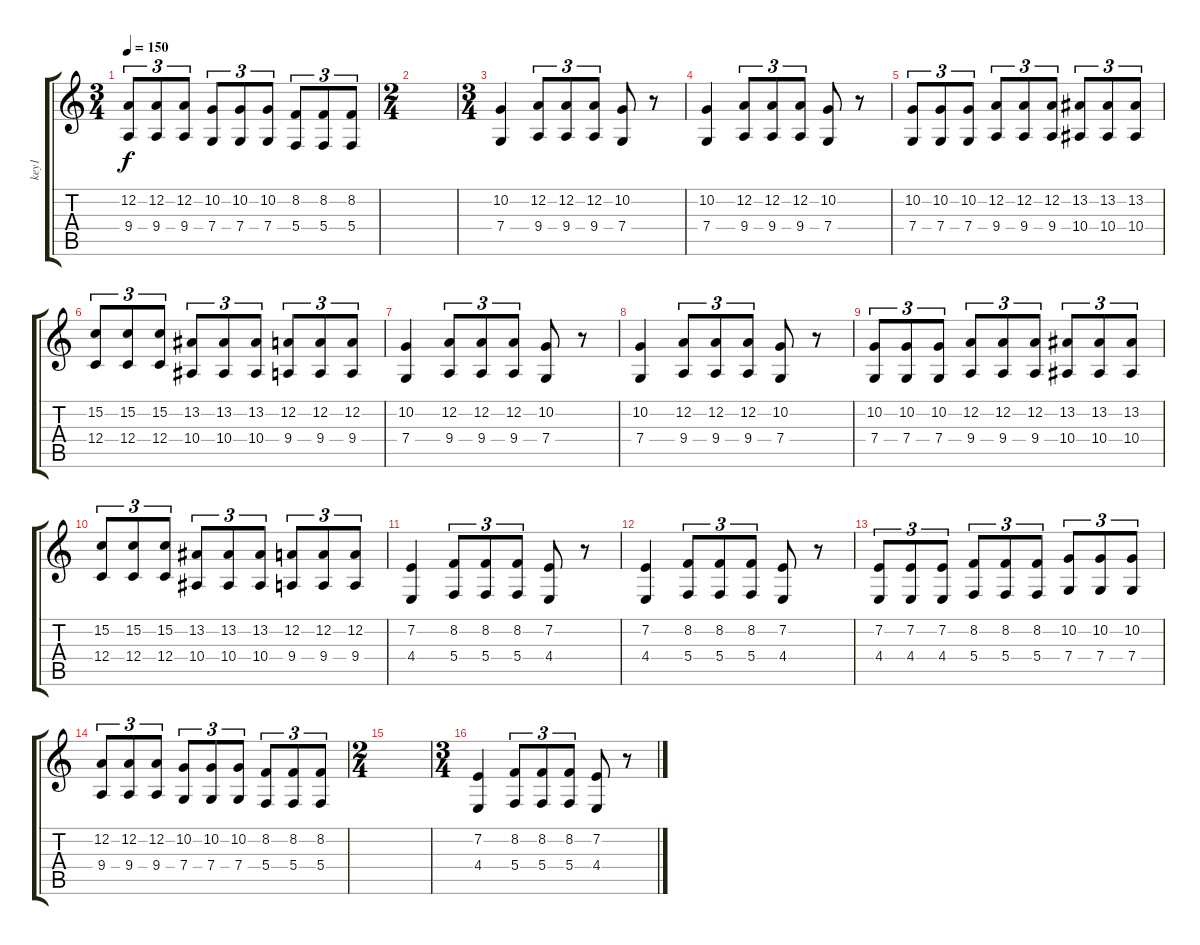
\track ("key1" "key1") {instrument pizzicatostrings}
\staff {score tabs}
\tuning (D4 A3 F3 C3 G2 D2) {hide}
\ts (3 4)
\tempo 150
\clef g2
\ks c
(12.2 9.4).8{tu (3 2) dy f} (12.2 9.4).8{tu (3 2)} (12.2 9.4).8{tu (3 2)} (10.2 7.4).8{tu (3 2)} (10.2 7.4).8{tu (3 2)} (10.2 7.4).8{tu (3 2)} (8.2 5.4).8{tu (3 2)} (8.2 5.4).8{tu (3 2)} (8.2 5.4).8{tu (3 2)} |
\ts (2 4)
|
\ts (3 4)
(10.2 7.4).4 (12.2 9.4).8{tu (3 2)} (12.2 9.4).8{tu (3 2)} (12.2 9.4).8{tu (3 2)} (10.2 7.4).8 r.8 |
(10.2 7.4).4 (12.2 9.4).8{tu (3 2)} (12.2 9.4).8{tu (3 2)} (12.2 9.4).8{tu (3 2)} (10.2 7.4).8 r.8 |
(10.2 7.4).8{tu (3 2)} (10.2 7.4).8{tu (3 2)} (10.2 7.4).8{tu (3 2)} (12.2 9.4).8{tu (3 2)} (12.2 9.4).8{tu (3 2)} (12.2 9.4).8{tu (3 2)} (13.2 10.4).8{tu (3 2)} (13.2 10.4).8{tu (3 2)} (13.2 10.4).8{tu (3 2)} |
(15.2 12.4).8{tu (3 2)} (15.2 12.4).8{tu (3 2)} (15.2 12.4).8{tu (3 2)} (13.2 10.4).8{tu (3 2)} (13.2 10.4).8{tu (3 2)} (13.2 10.4).8{tu (3 2)} (12.2 9.4).8{tu (3 2)} (12.2 9.4).8{tu (3 2)} (12.2 9.4).8{tu (3 2)} |
(10.2 7.4).4 (12.2 9.4).8{tu (3 2)} (12.2 9.4).8{tu (3 2)} (12.2 9.4).8{tu (3 2)} (10.2 7.4).8 r.8 |
(10.2 7.4).4 (12.2 9.4).8{tu (3 2)} (12.2 9.4).8{tu (3 2)} (12.2 9.4).8{tu (3 2)} (10.2 7.4).8 r.8 |
(10.2 7.4).8{tu (3 2)} (10.2 7.4).8{tu (3 2)} (10.2 7.4).8{tu (3 2)} (12.2 9.4).8{tu (3 2)} (12.2 9.4).8{tu (3 2)} (12.2 9.4).8{tu (3 2)} (13.2 10.4).8{tu (3 2)} (13.2 10.4).8{tu (3 2)} (13.2 10.4).8{tu (3 2)} |
(15.2 12.4).8{tu (3 2)} (15.2 12.4).8{tu (3 2)} (15.2 12.4).8{tu (3 2)} (13.2 10.4).8{tu (3 2)} (13.2 10.4).8{tu (3 2)} (13.2 10.4).8{tu (3 2)} (12.2 9.4).8{tu (3 2)} (12.2 9.4).8{tu (3 2)} (12.2 9.4).8{tu (3 2)} |
(7.2 4.4).4 (8.2 5.4).8{tu (3 2)} (8.2 5.4).8{tu (3 2)} (8.2 5.4).8{tu (3 2)} (7.2 4.4).8 r.8 |
(7.2 4.4).4 (8.2 5.4).8{tu (3 2)} (8.2 5.4).8{tu (3 2)} (8.2 5.4).8{tu (3 2)} (7.2 4.4).8 r.8 |
(7.2 4.4).8{tu (3 2)} (7.2 4.4).8{tu (3 2)} (7.2 4.4).8{tu (3 2)} (8.2 5.4).8{tu (3 2)} (8.2 5.4).8{tu (3 2)} (8.2 5.4).8{tu (3 2)} (10.2 7.4).8{tu (3 2)} (10.2 7.4).8{tu (3 2)} (10.2 7.4).8{tu (3 2)} |
(12.2 9.4).8{tu (3 2)} (12.2 9.4).8{tu (3 2)} (12.2 9.4).8{tu (3 2)} (10.2 7.4).8{tu (3 2)} (10.2 7.4).8{tu (3 2)} (10.2 7.4).8{tu (3 2)} (8.2 5.4).8{tu (3 2)} (8.2 5.4).8{tu (3 2)} (8.2 5.4).8{tu (3 2)} |
\ts (2 4)
|
\ts (3 4)
(7.2 4.4).4 (8.2 5.4).8{tu (3 2)} (8.2 5.4).8{tu (3 2)} (8.2 5.4).8{tu (3 2)} (7.2 4.4).8 r.8
